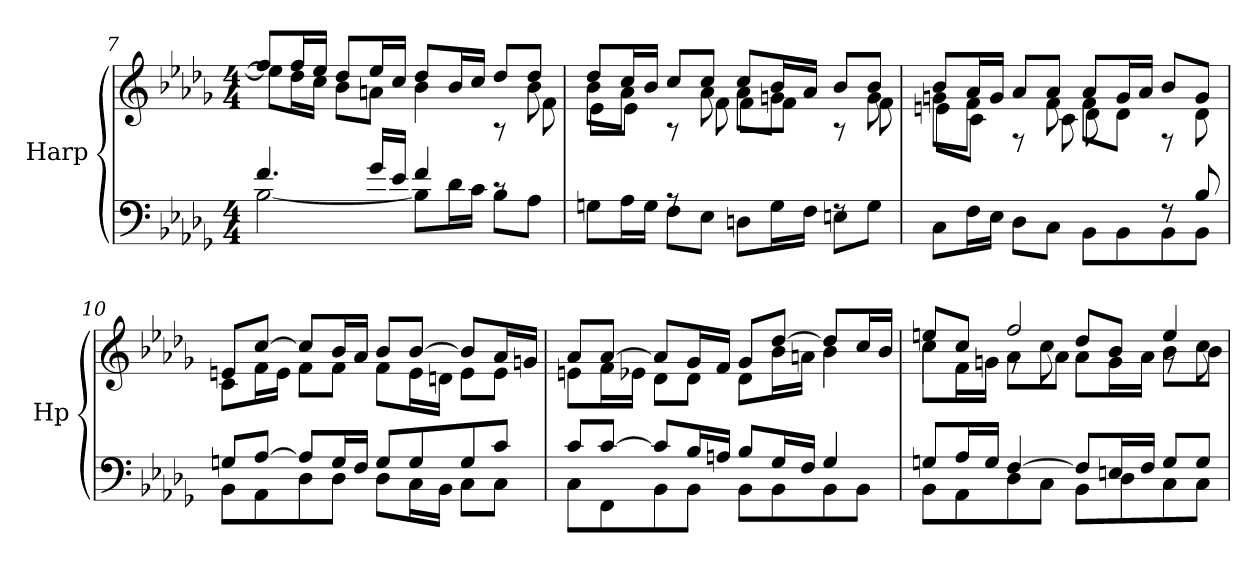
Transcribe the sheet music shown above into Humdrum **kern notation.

**kern	**kern
*part1	*part1
*staff2	*staff1
*I"Harp	*
*I'Hp	*
*clefF4	*clefG2
*k[b-e-a-d-g-]	*k[b-e-a-d-g-]
*M4/4	*M4/4
=7	=7
*^	*^
*	*	*	*^
4.f/	[2B-\	8ff/L]	8ee-\L]	2..ryy
.	.	16ff/L	16dd-\L	.
.	.	16ee-/JJ	16cc\JJ	.
.	.	8dd-/L	8b-\L	.
16g-/LL	.	16ee-/L	8an\J	.
16e-/JJ	.	16cc/JJ	.	.
4f/	8B-\L]	8dd-/L	4b-\	.
.	16d-\L	16b-/L	.	.
.	16c\JJ	16cc/JJ	.	.
8rc	8B-\L	8dd-/L	8rA	.
8ryy	8A-\J	8dd-/J	8b-\	8f\
!!LO:LB:g=z	!!	!!
=8	=8	=8	=8	=8
4ryy	8Gn\L	8dd-/L	8b-\L	8e-\L
.	16A-\L	16cc/L	8a-\J	8e-\J
.	16G\JJ	16b-/JJ	.	.
8rA	8F\L	8cc/L	8rA	8ryy
4.ryy	8E-\J	8cc/J	8a-\	8f\
.	8Dn\L	8cc/L	8a-\L	8f\L
.	16G\L	16b-/L	8gn\J	8f\J
.	16F\JJ	16a-/JJ	.	.
8rF	8En\L	8b-/L	8rA	8ryy
8ryy	8G\J	8b-/J	8g\	8f\
=9	=9	=9	=9	=9
4ryy	8C\L	8b-/L	8gn\L	8en\L
.	16F\L	16a-/L	8f\J	8c\J
.	16E-\JJ	16g/JJ	.	.
8rF	8D-\L	8a-/L	8rF	8ryy
4ryy	8C\J	8a-/J	8f\	8c\
.	8BB-\L	8a-/L	8f\L	8d-\L
8B-/J	8BB-\	16g/L	8d-\J	4.ryy
.	.	16a-/JJ	.	.
8rF	8BB-\	8b-/L	8rF	.
8B-/	8BB-\J	8g/J	8d-\	.
*	*	*	*v	*v
=10	=10	=10	=10
8Gn/L	8BB-\L	8en/L	8c\L
[8A-/J	8AA-\	[8cc/J	16f\L
.	.	.	16e\JJ
8A-/L]	8D-\	8cc/L]	8f\L
16G/L	8D-\J	16b-/L	8f\J
16F/JJ	.	16a-/JJ	.
8G/L	8D-\L	8b-/L	8f\L
8G/	16C\L	[8b-/J	16e\L
.	16BB-\JJ	.	16dn\JJ
8G/	8C\L	8b-/L]	8e\L
8c/J	8C\J	16a-/L	8e\J
.	.	16gn/JJ	.
!!LO:LB:g=z	!!
=11	=11	=11	=11
8c/L	8C\L	8a-/L	8en\L
[8c/J	8FF\	[8a-/J	16f\L
.	.	.	16e-X\JJ
8c/L]	8BB-\	8a-/L]	8d-\L
16B-/L	8BB-\J	16g-/L	8d-\J
16An/JJ	.	16f/JJ	.
8B-/L	8BB-\L	8g-/L	8d-\L
16G-/L	8BB-\	[8dd-/J	16b-\L
16F/JJ	.	.	16an\JJ
4G-/	8BB-\	8dd-/L]	4b-\
.	8BB-\J	16cc/L	.
.	.	16b-/JJ	.
=12	=12	=12	=12
*	*	*	*^
8Gn/L	8BB-\L	8een/L	4cc\	8cc\L
16A-/L	8AA-\	8cc/J	.	16f\L
16G/JJ	.	.	.	16gn\JJ
[4F/	8D-\	2ff/	8rg	8a-\L
.	8C\J	.	8cc\	8a-\J
8F/L]	8BB-\L	.	8dd-/L	8a-\L
16En/L	8D-\	.	8b-/J	16g\L
16F/JJ	.	.	.	16a-\JJ
8G/L	8C\	4ee/	8rg	8b-\L
8G/J	8C\J	.	8cc\	8b-\J
*v	*v	*	*	*
*	*v	*v	*v
=	=
*-	*-
